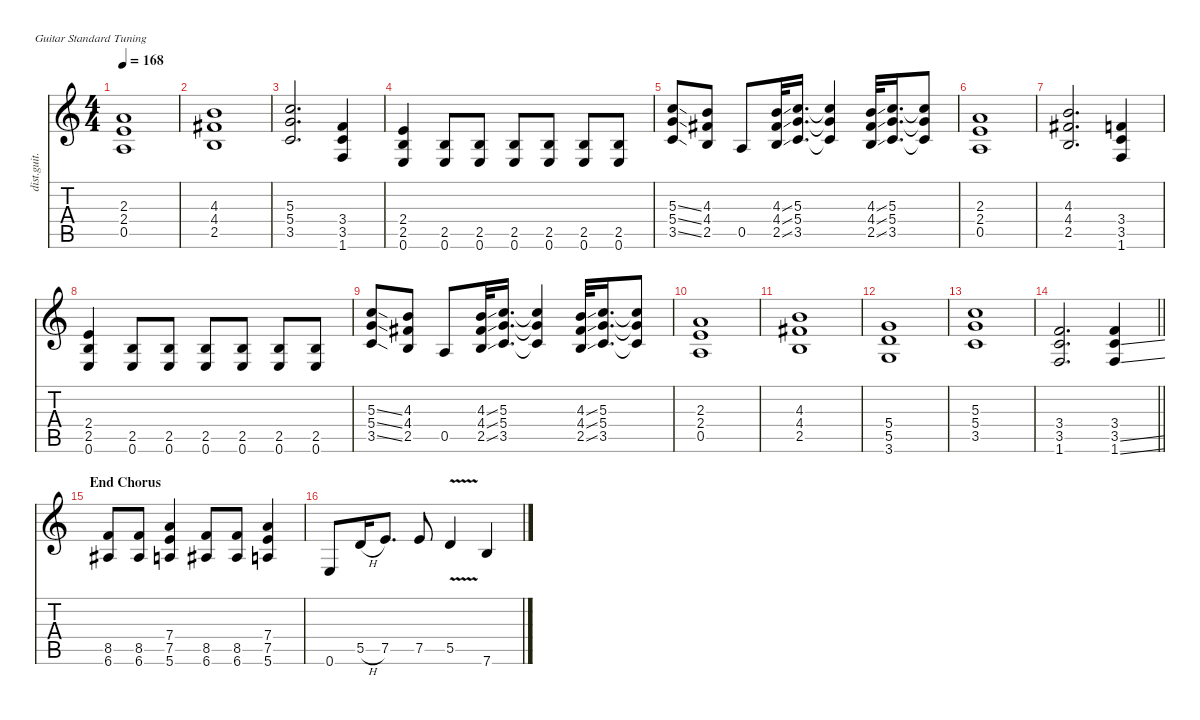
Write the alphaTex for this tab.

\defaultSystemsLayout 4
\hideDynamics
\bracketExtendMode nobrackets
\otherSystemsTrackNameOrientation horizontal
\track ("Guitar V Distortion" "dist.guit.") {instrument distortionguitar}
\staff {score tabs}
\tuning (E4 B3 G3 D3 A2 E2)
\ts (4 4)
\tempo 168
\clef g2
\ks c
(2.3 2.4 0.5).1{dy f} |
(4.3 4.4{acc #} 2.5).1 |
(5.3 5.4 3.5).2{d} (3.4 3.5 1.6).4 |
(2.4 2.5 0.6).4 (2.5 0.6).8 (2.5 0.6).8 (2.5 0.6).8 (2.5 0.6).8 (2.5 0.6).8 (2.5 0.6).8 |
(5.3{ss} 5.4{ss} 3.5{ss}).8 (4.3 4.4{acc #} 2.5).8 0.5.8 (4.3{ss} 4.4{ss acc #} 2.5{ss}).32 (5.3 5.4 3.5).16{d} (5.3{t} 5.4{t} 3.5{t}).4 (4.3{ss} 4.4{ss acc #} 2.5{ss}).32 (5.3 5.4 3.5).16{d} (5.3{t} 5.4{t} 3.5{t}).8 |
(2.3 2.4 0.5).1 |
(4.3 4.4{acc #} 2.5).2{d} (3.4 3.5 1.6).4 |
(2.4 2.5 0.6).4 (2.5 0.6).8 (2.5 0.6).8 (2.5 0.6).8 (2.5 0.6).8 (2.5 0.6).8 (2.5 0.6).8 |
(5.3{ss} 5.4{ss} 3.5{ss}).8 (4.3 4.4{acc #} 2.5).8 0.5.8 (4.3{ss} 4.4{ss acc #} 2.5{ss}).32 (5.3 5.4 3.5).16{d} (5.3{t} 5.4{t} 3.5{t}).4 (4.3{ss} 4.4{ss acc #} 2.5{ss}).32 (5.3 5.4 3.5).16{d} (5.3{t} 5.4{t} 3.5{t}).8 |
(2.3 2.4 0.5).1 |
(4.3 4.4{acc #} 2.5).1 |
(5.4 5.5 3.6).1 |
(5.3 5.4 3.5).1 |
\barLineRight lightlight
(3.4 3.5 1.6).2{d} (3.4 3.5{ss} 1.6{ss}).4 |
\section ("" "End Chorus")
(8.5 6.6{acc #}).8 (8.5 6.6{acc #}).8 (7.4 7.5 5.6).4 (8.5 6.6{acc #}).8 (8.5 6.6{acc #}).8 (7.4 7.5 5.6).4 |
0.6.8 5.5{h}.16 7.5.8{d} 7.5.8 5.5{v}.4 7.6.4
